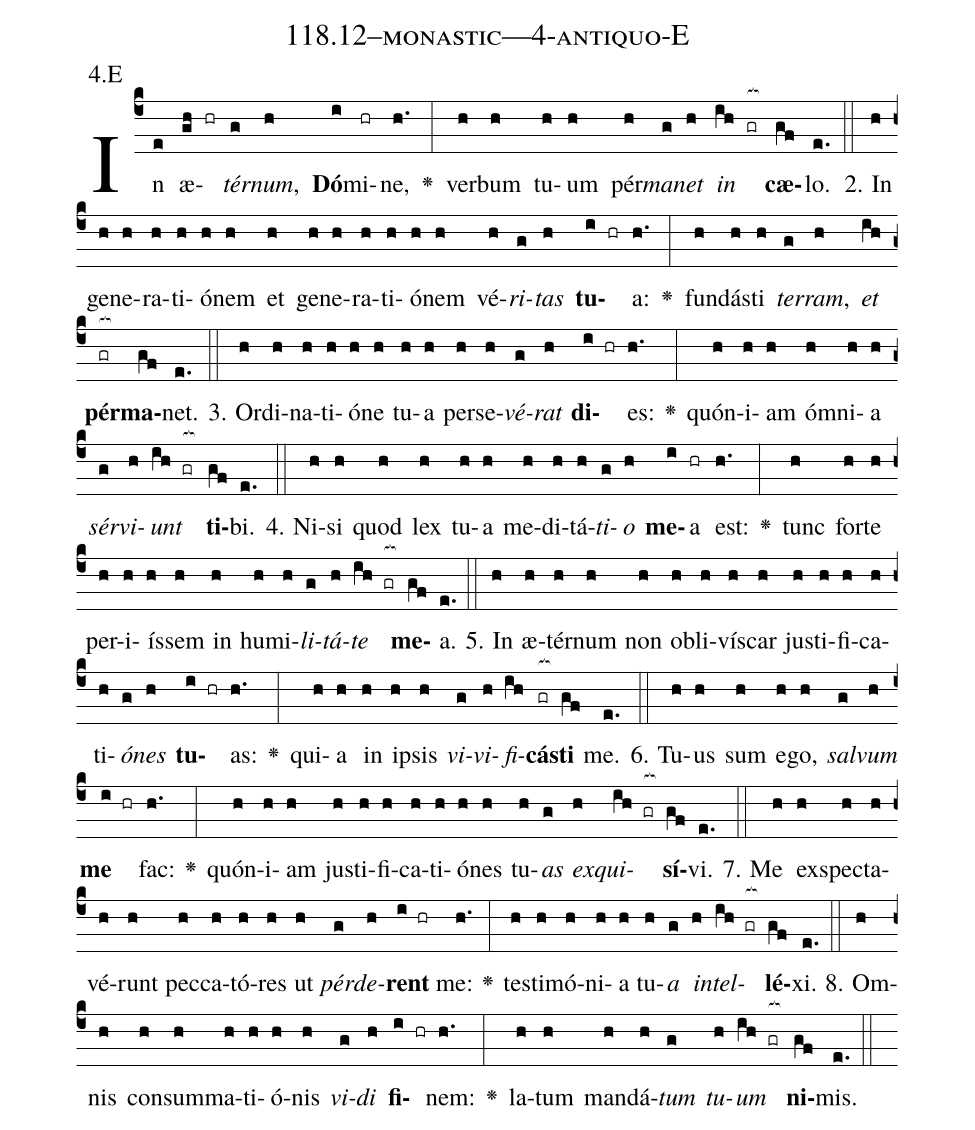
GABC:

name: 118.12--monastic---4-antiquo-E;
annotation: 4.E;
%%
(c4)In(e) æ(gh hr)<i>tér</i>(g)<i>num</i>,(h) <b>Dó</b>(i)mi(hr)ne,(h.) <v>\greheightstar</v>(:) ver(h)bum(h) tu(h)um(h) pér(h)<i>ma</i>(g)<i>net</i>(h) <i>in</i>(ih gr[ocb:1{]) <b>cæ</b>(gf[ocb:0}])lo.(e.) (::)
2. In(h) ge(h)ne(h)ra(h)ti(h)ó(h)nem(h) et(h) ge(h)ne(h)ra(h)ti(h)ó(h)nem(h) vé(h)<i>ri</i>(g)<i>tas</i>(h) <b>tu</b>(i hr)a:(h.) <v>\greheightstar</v>(:) fun(h)dás(h)ti(h) <i>ter</i>(g)<i>ram</i>,(h) <i>et</i>(ih) <b>pér</b>(gr[ocb:1{])<b>ma</b>(gf[ocb:0}])net.(e.) (::)
3. Or(h)di(h)na(h)ti(h)ó(h)ne(h) tu(h)a(h) per(h)se(h)<i>vé</i>(g)<i>rat</i>(h) <b>di</b>(i hr)es:(h.) <v>\greheightstar</v>(:) quón(h)i(h)am(h) óm(h)ni(h)a(h) <i>sér</i>(g)<i>vi</i>(h)<i>unt</i>(ih gr[ocb:1{]) <b>ti</b>(gf[ocb:0}])bi.(e.) (::)
4. Ni(h)si(h) quod(h) lex(h) tu(h)a(h) me(h)di(h)tá(h)<i>ti</i>(g)<i>o</i>(h) <b>me</b>(i)a(hr) est:(h.) <v>\greheightstar</v>(:) tunc(h) for(h)te(h) per(h)i(h)ís(h)sem(h) in(h) hu(h)mi(h)<i>li</i>(g)<i>tá</i>(h)<i>te</i>(ih gr[ocb:1{]) <b>me</b>(gf[ocb:0}])a.(e.) (::)
5. In(h) æ(h)tér(h)num(h) non(h) ob(h)li(h)vís(h)car(h) jus(h)ti(h)fi(h)ca(h)ti(h)<i>ó</i>(g)<i>nes</i>(h) <b>tu</b>(i hr)as:(h.) <v>\greheightstar</v>(:) qui(h)a(h) in(h) ip(h)sis(h) <i>vi</i>(g)<i>vi</i>(h)<i>fi</i>(ih)<b>cás</b>(gr[ocb:1{])<b>ti</b>(gf[ocb:0}]) me.(e.) (::)
6. Tu(h)us(h) sum(h) e(h)go,(h) <i>sal</i>(g)<i>vum</i>(h) <b>me</b>(i hr) fac:(h.) <v>\greheightstar</v>(:) quón(h)i(h)am(h) jus(h)ti(h)fi(h)ca(h)ti(h)ó(h)nes(h) tu(h)<i>as</i>(g) <i>ex</i>(h)<i>qui</i>(ih gr[ocb:1{])<b>sí</b>(gf[ocb:0}])vi.(e.) (::)
7. Me(h) ex(h)spec(h)ta(h)vé(h)runt(h) pec(h)ca(h)tó(h)res(h) ut(h) <i>pér</i>(g)<i>de</i>(h)<b>rent</b>(i hr) me:(h.) <v>\greheightstar</v>(:) tes(h)ti(h)mó(h)ni(h)a(h) tu(h)<i>a</i>(g) <i>in</i>(h)<i>tel</i>(ih gr[ocb:1{])<b>lé</b>(gf[ocb:0}])xi.(e.) (::)
8. Om(h)nis(h) con(h)sum(h)ma(h)ti(h)ó(h)nis(h) <i>vi</i>(g)<i>di</i>(h) <b>fi</b>(i hr)nem:(h.) <v>\greheightstar</v>(:) la(h)tum(h) man(h)dá(h)<i>tum</i>(g) <i>tu</i>(h)<i>um</i>(ih gr[ocb:1{]) <b>ni</b>(gf[ocb:0}])mis.(e.) (::)
